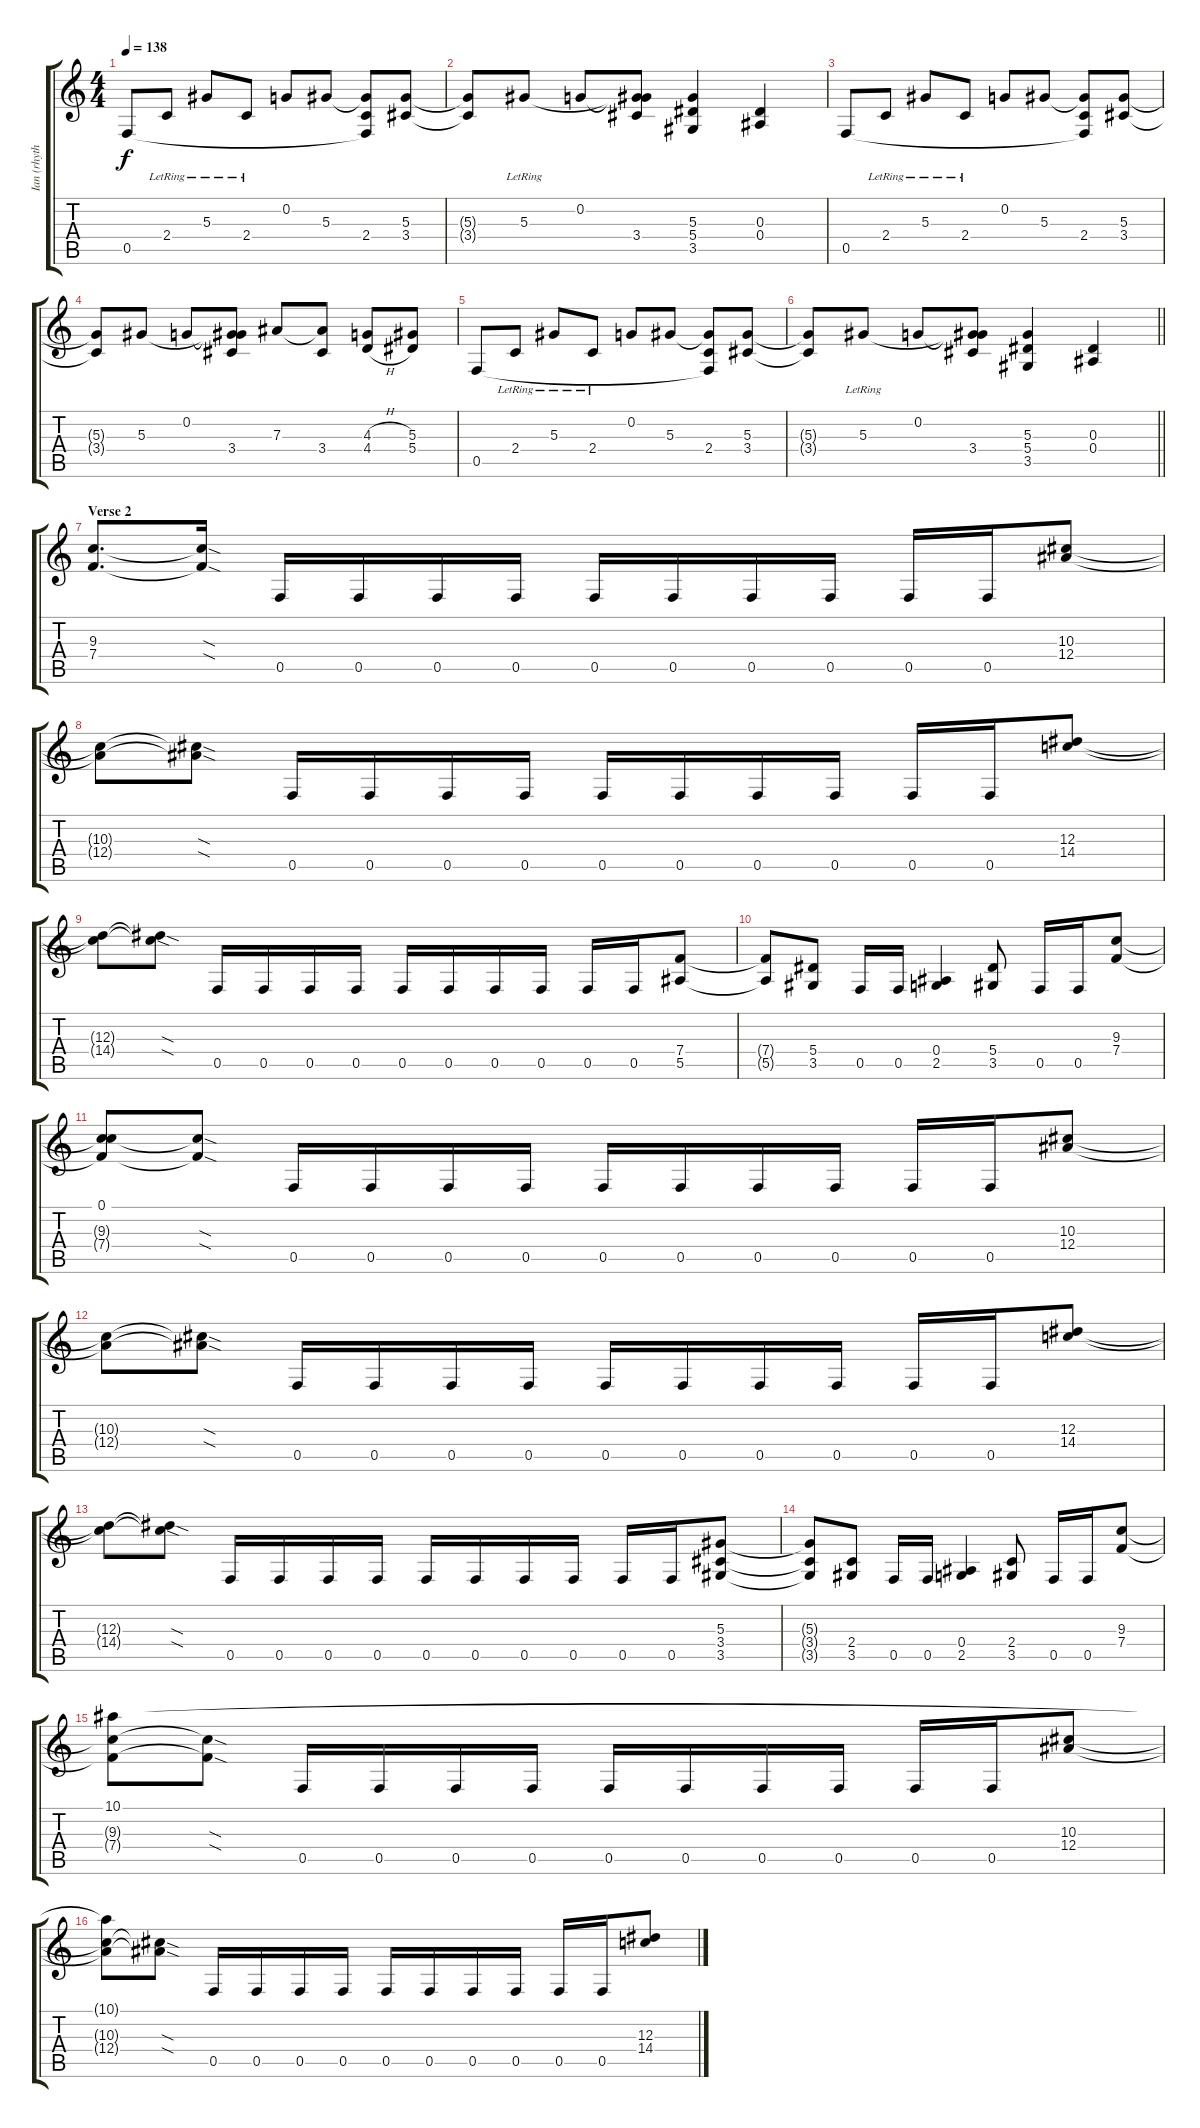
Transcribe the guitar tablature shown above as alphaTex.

\track ("Ian (rhythm)" "Ian (rhyth") {instrument distortionguitar}
\staff {score tabs}
\tuning (C4 G3 Eb3 Bb2 F2 C2) {hide}
\ts (4 4)
\tempo 138
\clef g2
\ks c
0.5.8{dy f} 2.4{lr}.8 5.3{lr}.8 2.4{lr}.8 0.2.8 5.3.8 (5.3{t} 2.4 0.5{t}).8 (5.3 3.4).8 |
(5.3{t} 3.4{t}).8 5.3{lr}.8 0.2.8 (0.2{t} 5.3{t} 3.4).8 (5.3 5.4 3.5).4 (0.3 0.4).4 |
0.5.8 2.4{lr}.8 5.3{lr}.8 2.4{lr}.8 0.2.8 5.3.8 (5.3{t} 2.4 0.5{t}).8 (5.3 3.4).8 |
(5.3{t} 3.4{t}).8 5.3.8 0.2.8 (0.2{t} 5.3{t} 3.4).8 7.3.8 (7.3{t} 3.4).8 (4.3{h} 4.4{h}).8 (5.3 5.4).8 |
0.5.8 2.4{lr}.8 5.3{lr}.8 2.4{lr}.8 0.2.8 5.3.8 (5.3{t} 2.4 0.5{t}).8 (5.3 3.4).8 |
\barLineRight lightlight
(5.3{t} 3.4{t}).8 5.3{lr}.8 0.2.8 (0.2{t} 5.3{t} 3.4).8 (5.3 5.4 3.5).4 (0.3 0.4).4 |
\section ("" "Verse 2")
(9.3 7.4).8{d} (9.3{sod t} 7.4{sod t}).16 0.5.16 0.5.16 0.5.16 0.5.16 0.5.16 0.5.16 0.5.16 0.5.16 0.5.16 0.5.16 (10.3 12.4).8 |
(10.3{t} 12.4{t}).8 (10.3{sod t} 12.4{sod t}).8 0.5.16 0.5.16 0.5.16 0.5.16 0.5.16 0.5.16 0.5.16 0.5.16 0.5.16 0.5.16 (12.3 14.4).8 |
(12.3{t} 14.4{t}).8 (12.3{sod t} 14.4{sod t}).8 0.5.16 0.5.16 0.5.16 0.5.16 0.5.16 0.5.16 0.5.16 0.5.16 0.5.16 0.5.16 (7.4 5.5).8 |
(7.4{t} 5.5{t}).8 (5.4 3.5).8 0.5.16 0.5.16 (0.4 2.5).4 (5.4 3.5).8 0.5.16 0.5.16 (9.3 7.4).8 |
(0.1 9.3{t} 7.4{t}).8 (9.3{sod t} 7.4{sod t}).8 0.5.16 0.5.16 0.5.16 0.5.16 0.5.16 0.5.16 0.5.16 0.5.16 0.5.16 0.5.16 (10.3 12.4).8 |
(10.3{t} 12.4{t}).8 (10.3{sod t} 12.4{sod t}).8 0.5.16 0.5.16 0.5.16 0.5.16 0.5.16 0.5.16 0.5.16 0.5.16 0.5.16 0.5.16 (12.3 14.4).8 |
(12.3{t} 14.4{t}).8 (12.3{sod t} 14.4{sod t}).8 0.5.16 0.5.16 0.5.16 0.5.16 0.5.16 0.5.16 0.5.16 0.5.16 0.5.16 0.5.16 (5.3 3.4 3.5).8 |
(5.3{t} 3.4{t} 3.5{t}).8 (2.4 3.5).8 0.5.16 0.5.16 (0.4 2.5).4 (2.4 3.5).8 0.5.16 0.5.16 (9.3 7.4).8 |
(10.1 9.3{t} 7.4{t}).8 (9.3{sod t} 7.4{sod t}).8 0.5.16 0.5.16 0.5.16 0.5.16 0.5.16 0.5.16 0.5.16 0.5.16 0.5.16 0.5.16 (10.3 12.4).8 |
(10.1{t} 10.3{t} 12.4{t}).8 (10.3{sod t} 12.4{sod t}).8 0.5.16 0.5.16 0.5.16 0.5.16 0.5.16 0.5.16 0.5.16 0.5.16 0.5.16 0.5.16 (12.3 14.4).8
